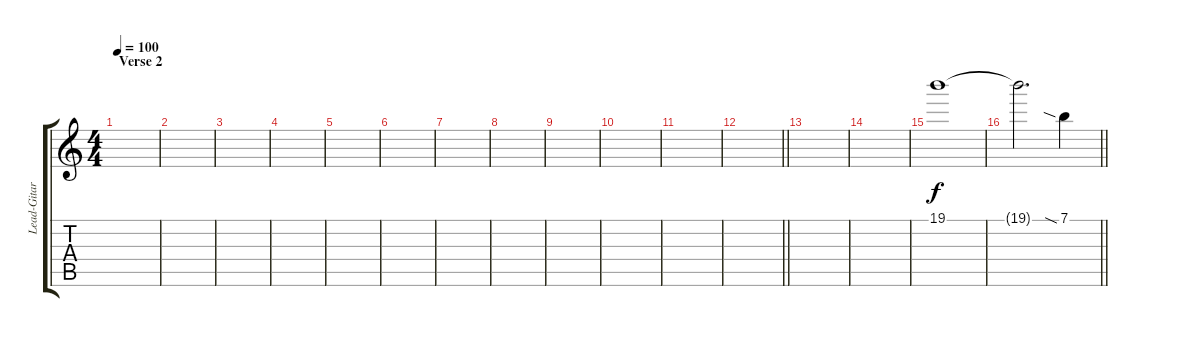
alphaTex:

\track ("Lead-Gitarre" "Lead-Gitar") {instrument overdrivenguitar}
\staff {score tabs}
\tuning (E4 B3 G3 D3 A2 E2) {hide}
\ts (4 4)
\section ("" "Verse 2")
\tempo 100
\clef g2
\ks c
|
|
|
|
|
|
|
|
|
|
|
\barLineRight lightlight
|
|
|
19.1.1 |
\barLineRight lightlight
19.1{t}.2{d} 7.1{sia}.4
